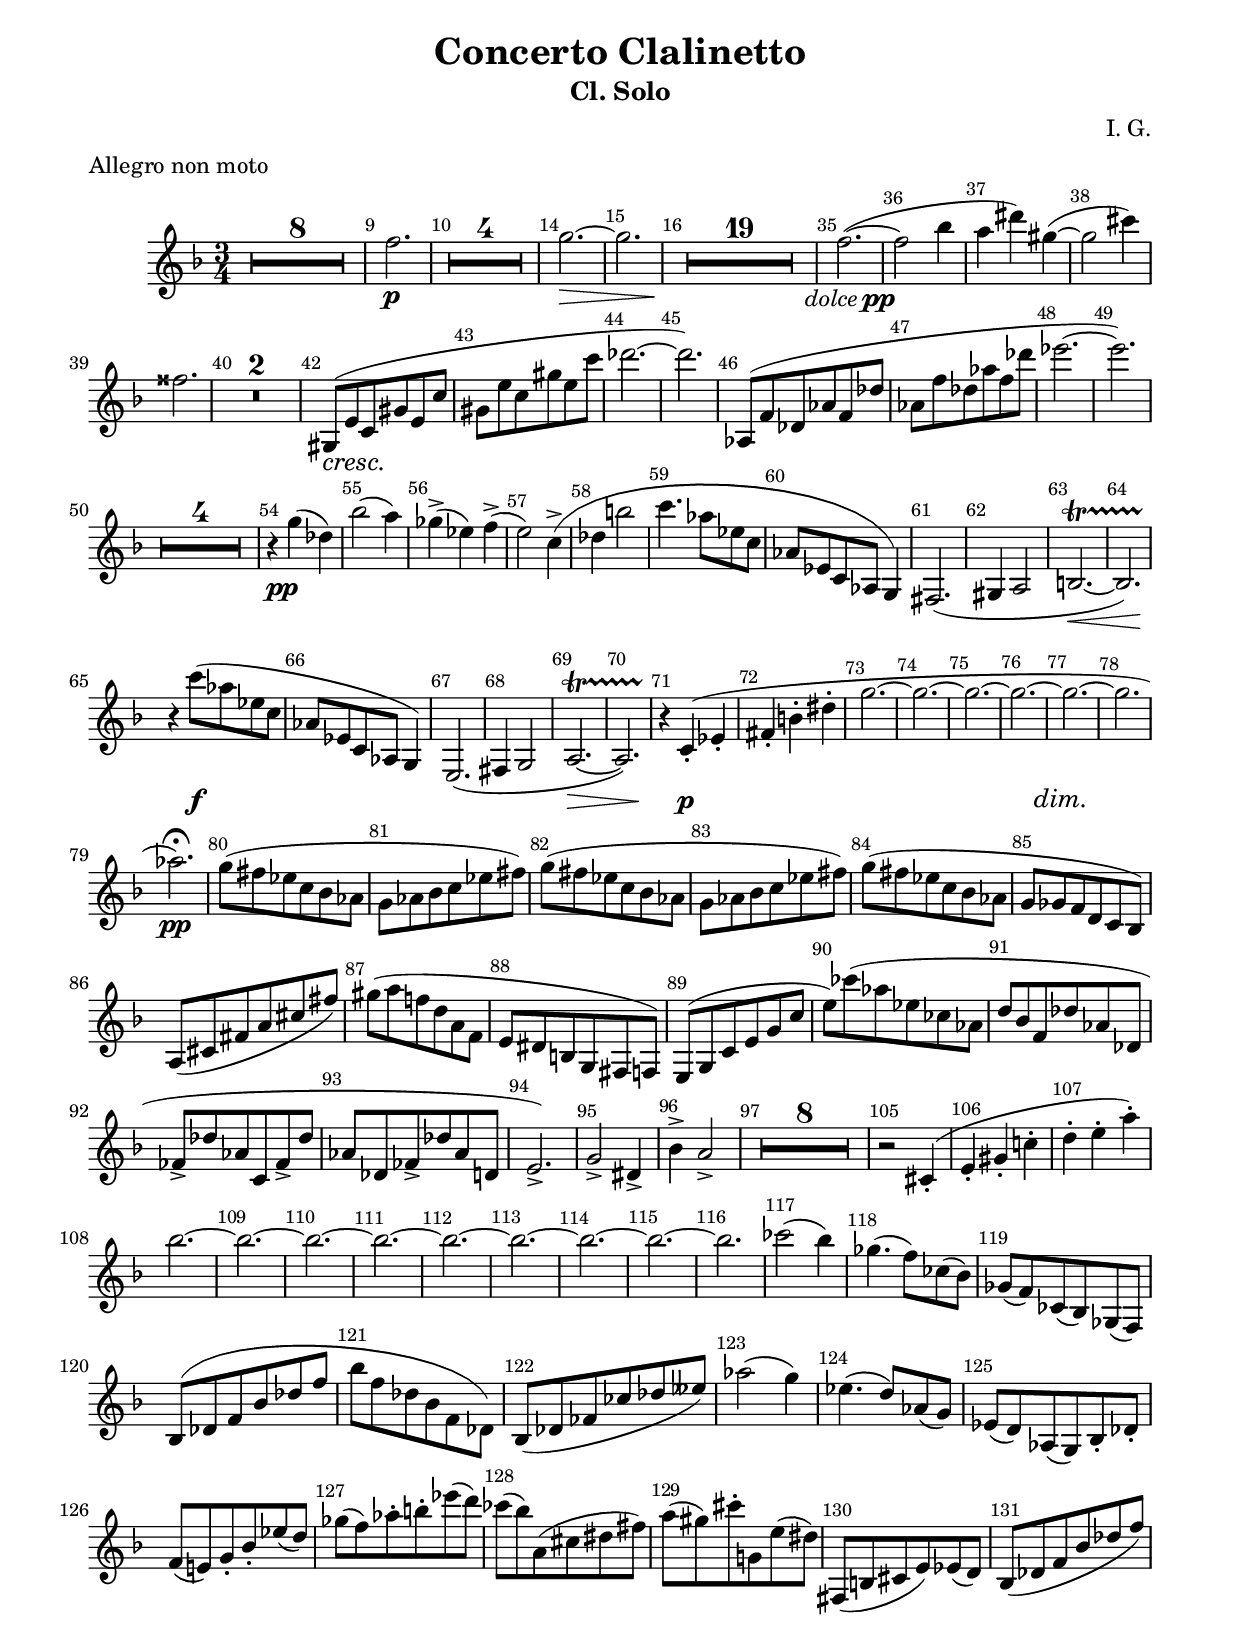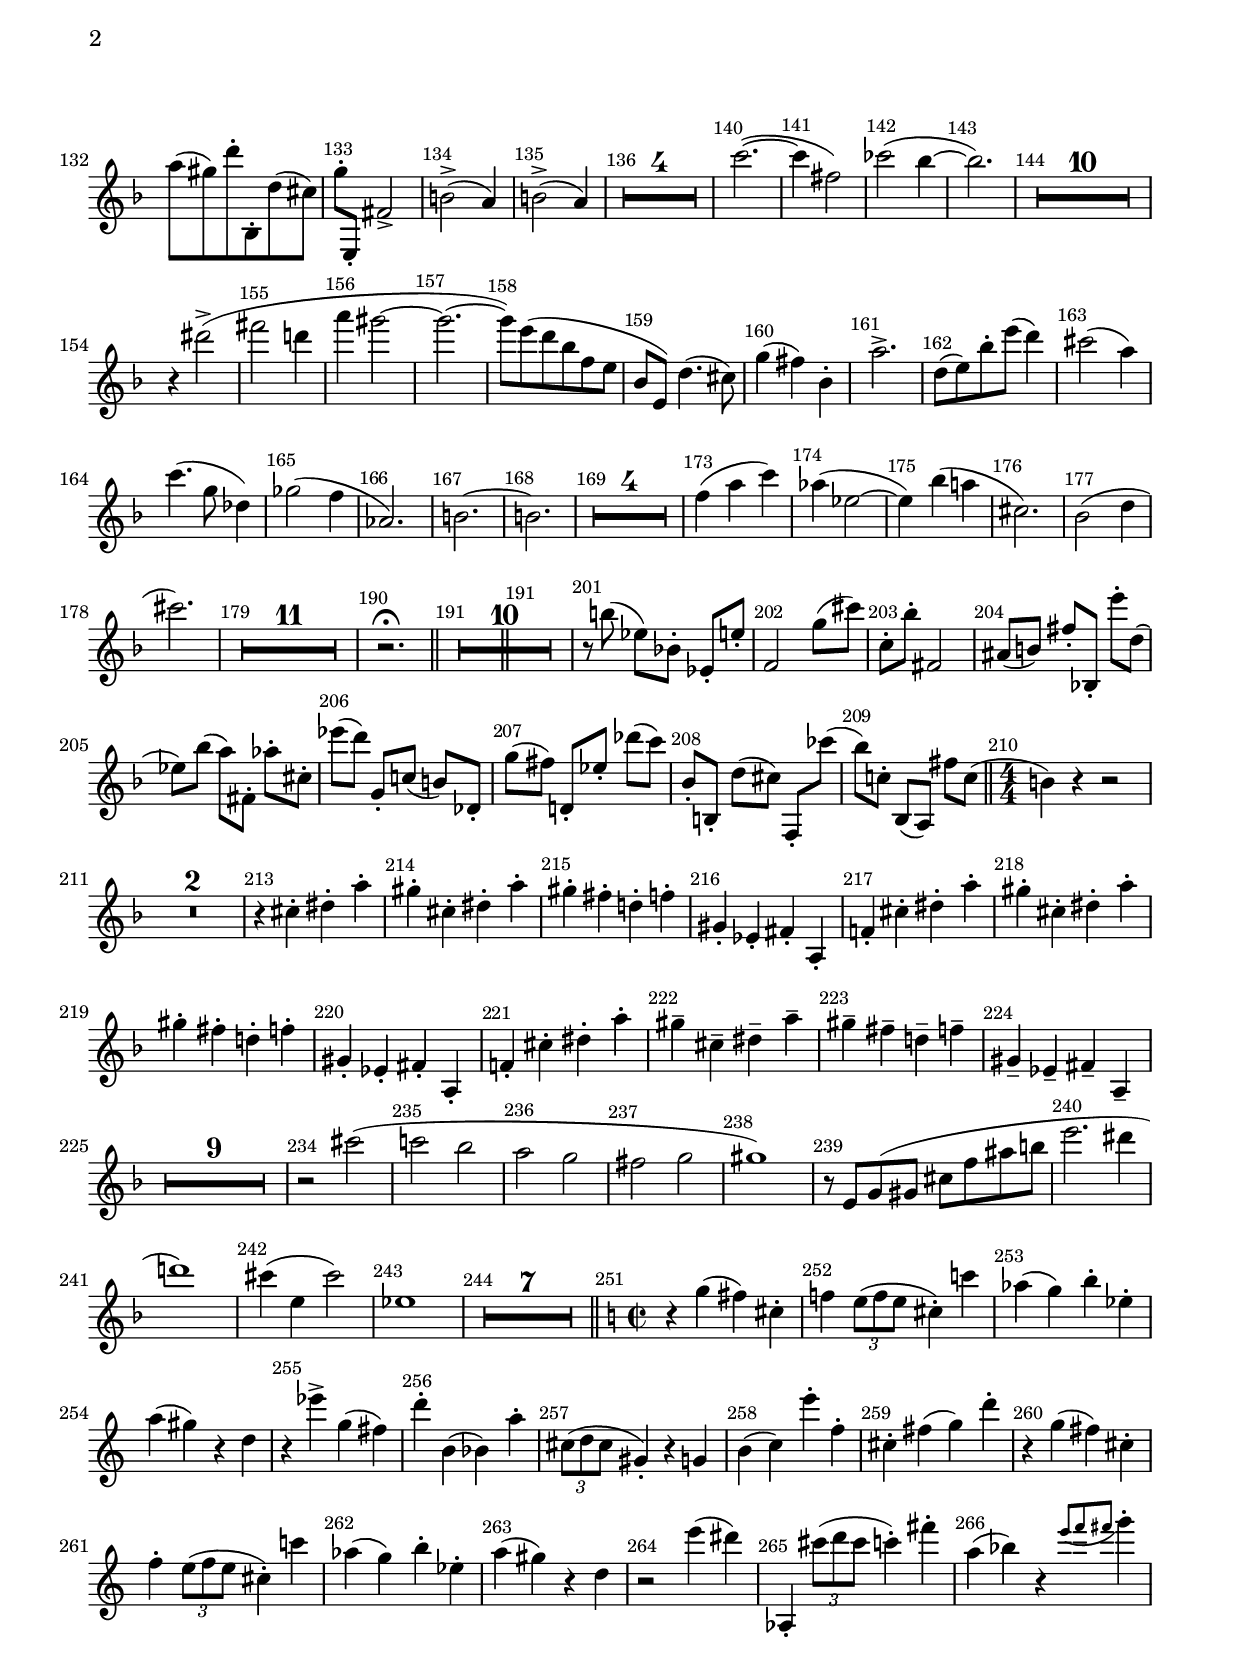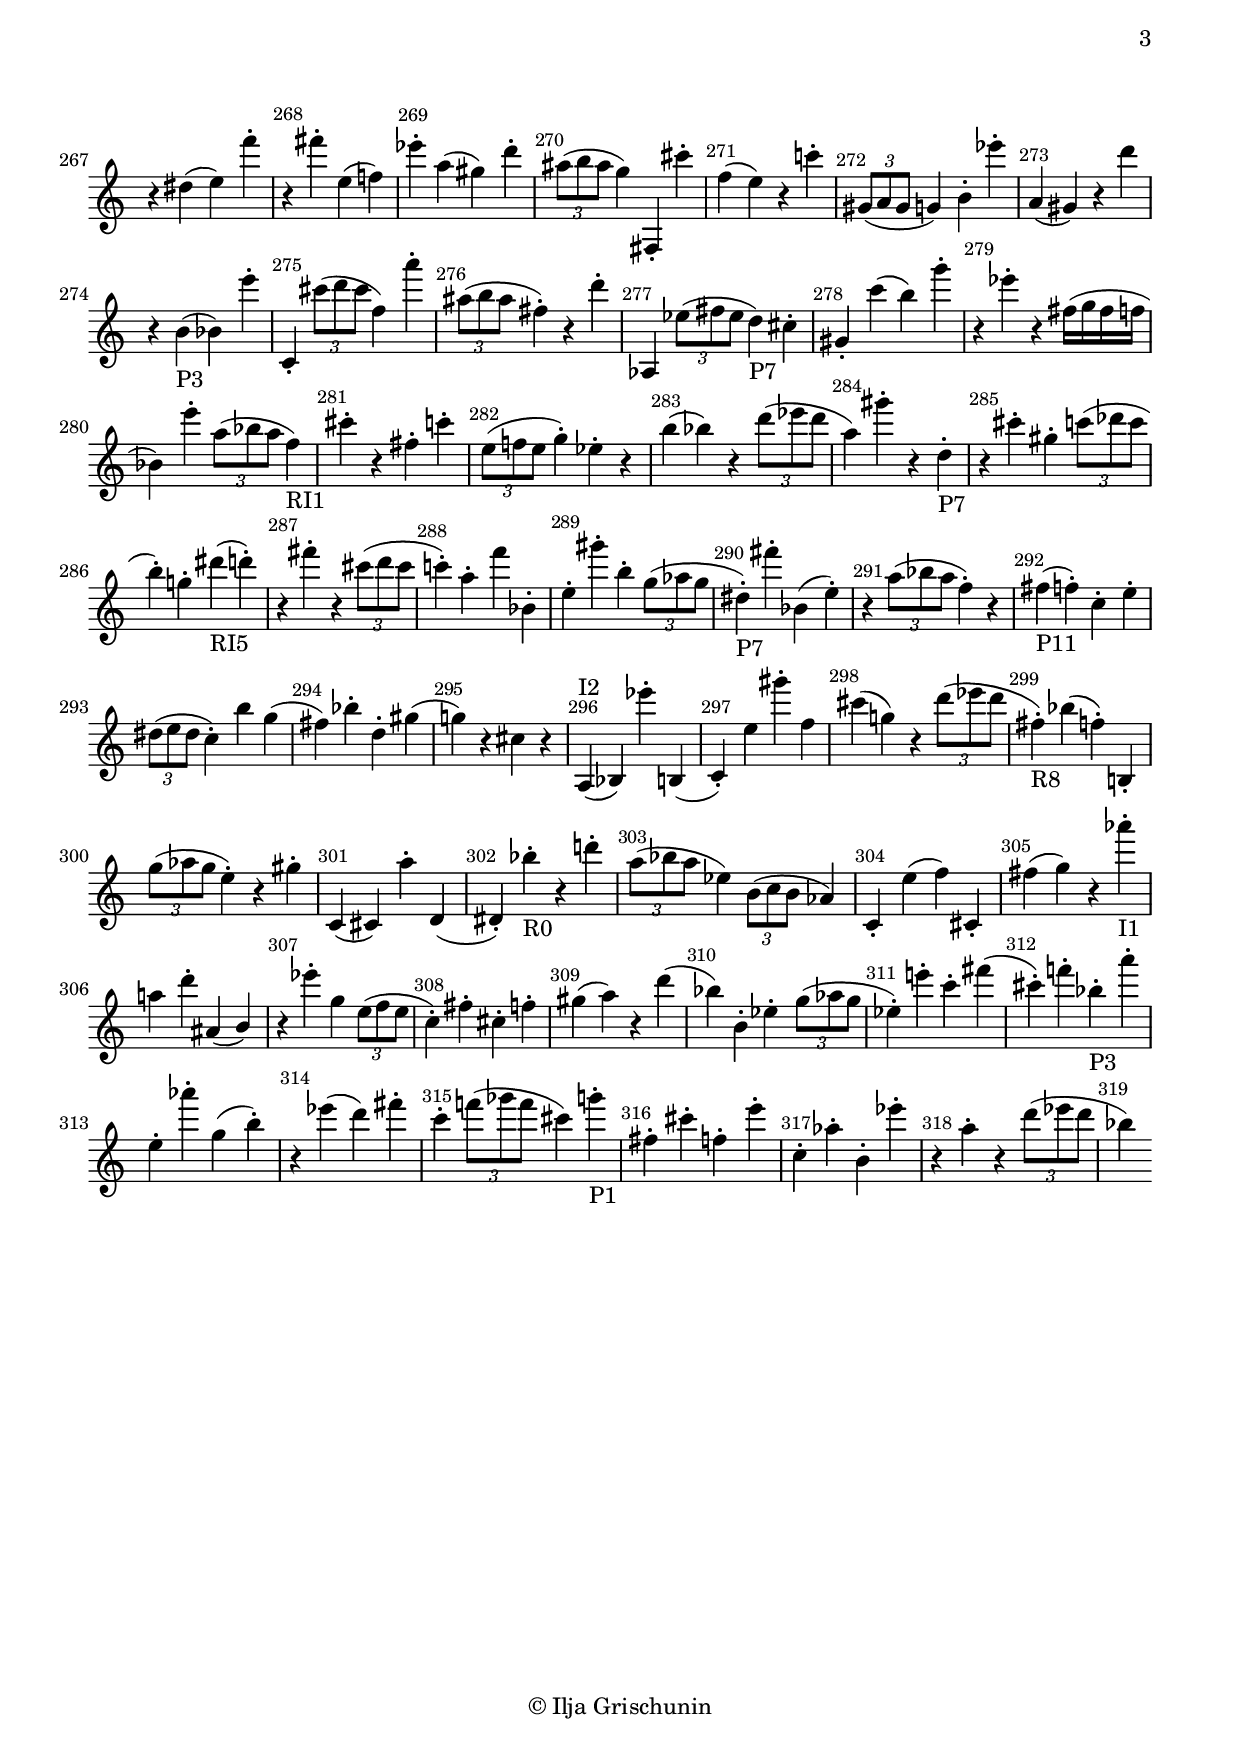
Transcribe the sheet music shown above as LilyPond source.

\version "2.19.15"
%\version "2.18.0"

\language "deutsch"

\header {
  title = "Concerto Clalinetto"
  subtitle = "Cl. Solo"
  meter = "Allegro non moto"
  composer = "I. G."
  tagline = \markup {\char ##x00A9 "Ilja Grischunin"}
}

\paper {
  #(set-paper-size "a4")
  top-system-spacing.basic-distance = #20
  top-markup-spacing.basic-distance = #8
  markup-system-spacing.basic-distance = #8
  system-system-spacing.basic-distance = #14
  last-bottom-spacing.basic-distance = #16
  left-margin = 15
  right-margin = 15
  %two-sided = ##t
  %inner-margin = 25
  %outer-margin = 15
}

\layout {
  indent = 10
  \context {
    \Score
    \override BarNumber.break-visibility = ##(#f #t #t)
    %\remove "Bar_number_engraver"
  }
}

\version "2.19.15"
%\version "2.18.0"

\language "deutsch"

clarinetSoloMusic = \relative {
  \time 3/4
  \key es \major
  \override MultiMeasureRest #'expand-limit = #2
  \set Score.skipBars = ##t
  R2.*8 es''2. R2.*4 f2.~ f R2.*19 es2.(~ es2 as4 g cis) fis,(~ fis2 h4) eis,2. R2.*2%\break
  fis,,8( d' b fis' d b' fis d' b fis' d b' ces2.~ ces)
  ges,,8( es' ces ges' es ces' ges es' ces ges' es ces' des2.~ des) R2.*4%\break
  r4 f,( ces) as'2( g4) fes->( des) es->( d2) b4->( ces a'2 b4. ges8 des b ges des b ges f4)
  e2.( fis4 g2 a2.~\startTrillSpan a)\break
  r4\stopTrillSpan b''8( ges des b ges des b ges f4)
  d2.( e4 f2 g2.~\startTrillSpan g)
  r4\stopTrillSpan b-.( des-. e-. a-. cis-. f2.~ f~ f~ f~ f~ f ges)\fermata
  f8( e des b as ges f ges as b des e) f( e des b as ges f ges as b des e)
  f( e des b as ges f fes es c b as) g( h e g h e) fis( g es! c g es d cis a f e es)
  d( f b d f b d) heses'( ges des heses ges c as es ces' ges ces, eses-> ces' ges b, eses-> ces'
  ges ces, eses-> ces' ges c, d2.->) f2-> cis4-> as'-> g2-> R2.*8 %\break
  r2 h,4-.( d-. fis-. b!-. c-. d-. g-.) as2.~ as~ as~ as~ as~ as~ as~ as~ as
  heses2( as4) fes4.( es8) heses( as) fes( es) heses( as) fes( es)
  as( ces es as ces es as es ces as es ces) as( ces eses heses' ces deses)
  ges2( f4) des4.( c8) ges( f) des( c) ges( f) as-. ces-. es( d!) f-. as-. des( c)
  fes( es) ges-. a-. des( c) heses( as) g,( h cis e) g( fis) h-. f,! d'( cis)
  e,,( a h d) des( c) as( ces es as ces es) g( fis) c'-. as,,-. c'( h) f'-. d,,-. e'2->
  a->( g4) a2->( g4) R2.*4%\break
  b'2.~( b4 e,2) heses'( as4~ as2.) R2.*10\break
  r4 cis2->( e c!4 g' fis2~ fis2.~ fis8) d( c as es d as d,) c'4.( h8) f'4( e) as,-. g'2.->
  c,8( d) as'-. d( c4) h2( g4) b4.( f8 ces4) fes2( es4 ges,2.) a~ a! R2.*4
  es'4( g b) ges( des2~ des4) as'( g! h,2.) as2( c4 h'2.) R2.*11 r2.\fermata
  %%%%%%%%%%%%%%%%%%%
  \bar "||" \cadenzaOn R1*10 \cadenzaOff \bar "||"
  %%%%%%%%%%%%%%%%%%%
  R2.*10
  %\pageBreak
  \set Timing.beamExceptions = #'()
  r8 a( des,) as!-. des,-. d'-. es,2 f'8( h) b,-. as'-. e,2 gis8( a) e'-. as,,!-. d''-. c,(
  des) as'( g) e,-. ges'-. h,-. des'( c) f,,-. b!( a) ces,-. f'( e) c,!-. des'-. ces'( b)
  as,-. a,!-. c'( h) es,,-. heses'''( as) b,!-. as,( g) e'' b( \bar "||"
  %%%%%%%%%%%%%%%%%%%
  \numericTimeSignature
  \time 4/4
  a4) r r2 R1*2
  r4 h-. cis-. g'-. fis-. h,-. cis-. g'-. fis-. e-. c!-. es-. fis,-. des-. e-. g,-.
  es'!-. h'-. cis-. g'-. fis-. h,-. cis-. g'-. fis-. e-. c!-. es-. fis,-. des-. e-. g,-.
  es'!-. h'-. cis-. g'-. fis-- h,-- cis-- g'-- fis-- e-- c!-- es-- fis,-- des-- e-- g,--
  R1*9
  %\break
  r2 h''( b! as g f e f fis1)
  \set Timing.beamExceptions = #'()
  \set Timing.beatStructure = #'(2 2)
  r8 d, f( fis h es gis a d2. cis4 c!1) h4( d, h'2) des,1 R1*7 \bar "||"
  %%%%%%%%%%%%%%%%%%%%%%%%%%%%%%%%%%%%%%%%%%%%%%%%
  %%  0   1   2   3  4  5  6  7   8   9  10  11 %%
  %%  f  ges  g  as  a  b  h  c  des  d  es  e  %%
  %%%%%%%%%%%%%%%%%%%%%%%%%%%%%%%%%%%%%%%%%%%%%%%%
  %%                                            %%
  %%       f e h es d b ges a des g c as        %%
  %%                                            %%
  %%%%%%%%%%%%%%%%%%%%%%%%%%%%%%%%%%%%%%%%%%%%%%%%
  \key b \major
  \defaultTimeSignature
  \time 2/2
  r4 f( e) h-. es! \times 2/3 {d8( es d} h4-.) b'! ges( f) a-. des,-. g( fis) r c
  r des'-> f,( e) c'-. a,( as) g'-. \times 2/3 {h,8( c h} fis4-.) r f a( b) d'-. es,-.
  h-. e( f) c'-.
  r f,( e) h-. es-. \times 2/3 {d8( es d} h4-.) b'! ges( f) a-. des,-. g( fis) r c
  r2 d'4( cis) ges,,-. \times 2/3 {h''8( c h} b4-.) e-. g,( as) r \acciaccatura {d8[ es e]} f4-.
  r cis,( d) es'-. r e-. d,( es!) des'-. g,( fis) c'-. \times 2/3 {gis8( a gis} f4) e,,-. h'''-.
  es,( d) r b'!-. \times 2/3 {fis,8( g fis} f4) a-. des'-. g,,( fis) r c''
  r a,-"P3"( as) d'-. b,,-. \times 2/3 {h''8( c h} es,4) g'-.
  \times 2/3 {gis,8(a gis}  e4-.) r c'-. ges,, \times 2/3{des''8( e! des} c4)-"P7" h-.
  fis-. b'( a) f'-. r des-. r e,16( f e es as,4) d'-. \times 2/3 {g,8( as g} es4)-"RI1"
  h'-. r e,-. b'-. \times 2/3 {d,8( es! d} f4-.) des-. r a'( as) r \times 2/3 {c8( des c}
  g4) fis'-. r c,-.-"P7" r h'-. fis-. \times 2/3 {b8( ces b} a4-.) f!-. cis'-"RI5"( c-.)
  r e-. r \times 2/3 {h8( c h} b!4-.) g-. es' as,,-.  d-. fis'-. a,-. \times 2/3 {f8( ges f}
  cis4-.)-"P7" e'-. as,,( d-.) r \times 2/3 {g8( as g} es4-.) r
  e(-"P11" es-.) b-. d-. \times 2/3 {cis8(d cis} b4-.) a' f( e) as-. c,-. fis( f!) r h, r
  g,^"I2"( as) des''-. a,,( b-.) d' fis'-. es, h'( f!) r \times 2/3 {c'8( des c}
  e,4-.)-"R8" as( es-.) a,,!-. \times 2/3 {f''8( ges f} d4-.) r fis-. b,,( h) g''-. c,,( cis-.)
  as''-.-"R0" r c!-. \times 2/3 {g8( as g} des4) \times 2/3 {a8( b a} ges4) b,-. d'( es) h,-. e'( f)
  r ges'-.-"I1" g,! c-. gis,( \stemUp a) r\stemNeutral des'-. f, \times 2/3 {d8( es d}
  b4-.) e-. h-. es-. fis( g) r c( as) a,-. des-. \times 2/3 {f8( ges f}
  des4-.) d'!-. b-. e( h-.) es!-. as,-.-"P3" g'-. d,-. ges'-. f,( a-.) r des( c) e-. b-.
  \times 2/3 {es!8( fes es} h4) f'-.-"P1" e,-. h'-. es,-. d'-. b,-. ges'-. a,-. des'-.
  r g,-. r \times 2/3 {c8( des c} as4)
}

\version "2.19.15"
%\version "2.18.0"

\language "deutsch"

dynamicClarinetSolo = {
  \override Hairpin.to-barline = ##f
  %\override TextScript #'staff-padding = #2
  %\override DynamicLineSpanner.staff-padding = #6
  s2.*8 s2.\p s2.*4 s2.\> s2%-\markup {\italic {poco dim}}
  s8 s8\! s2.*19 
  \override TextScript.extra-offset = #'(2 . 1)
  s2.*7-\markup {\right-align {\italic dolce \dynamic pp}}
  \override DynamicTextSpanner.style = #'none
  \once \crescTextCresc
  s2.*8\< s2.*4\!
  \override TextScript.extra-offset = #'(0 . 4)
  s2.*9-\markup {\dynamic pp} s2.\< s2 s4\! s4 s2\f s2.*3 s2.\> s2 s4\!
  s4 s2\p s2.*4 s2
  \once \dimTextDim
  s4\> s2.*2 s2.\pp
}


\score {
  <<
    \new Staff
    \transpose b c' 
    \clarinetSoloMusic
    \new Dynamics \dynamicClarinetSolo
  >>
}